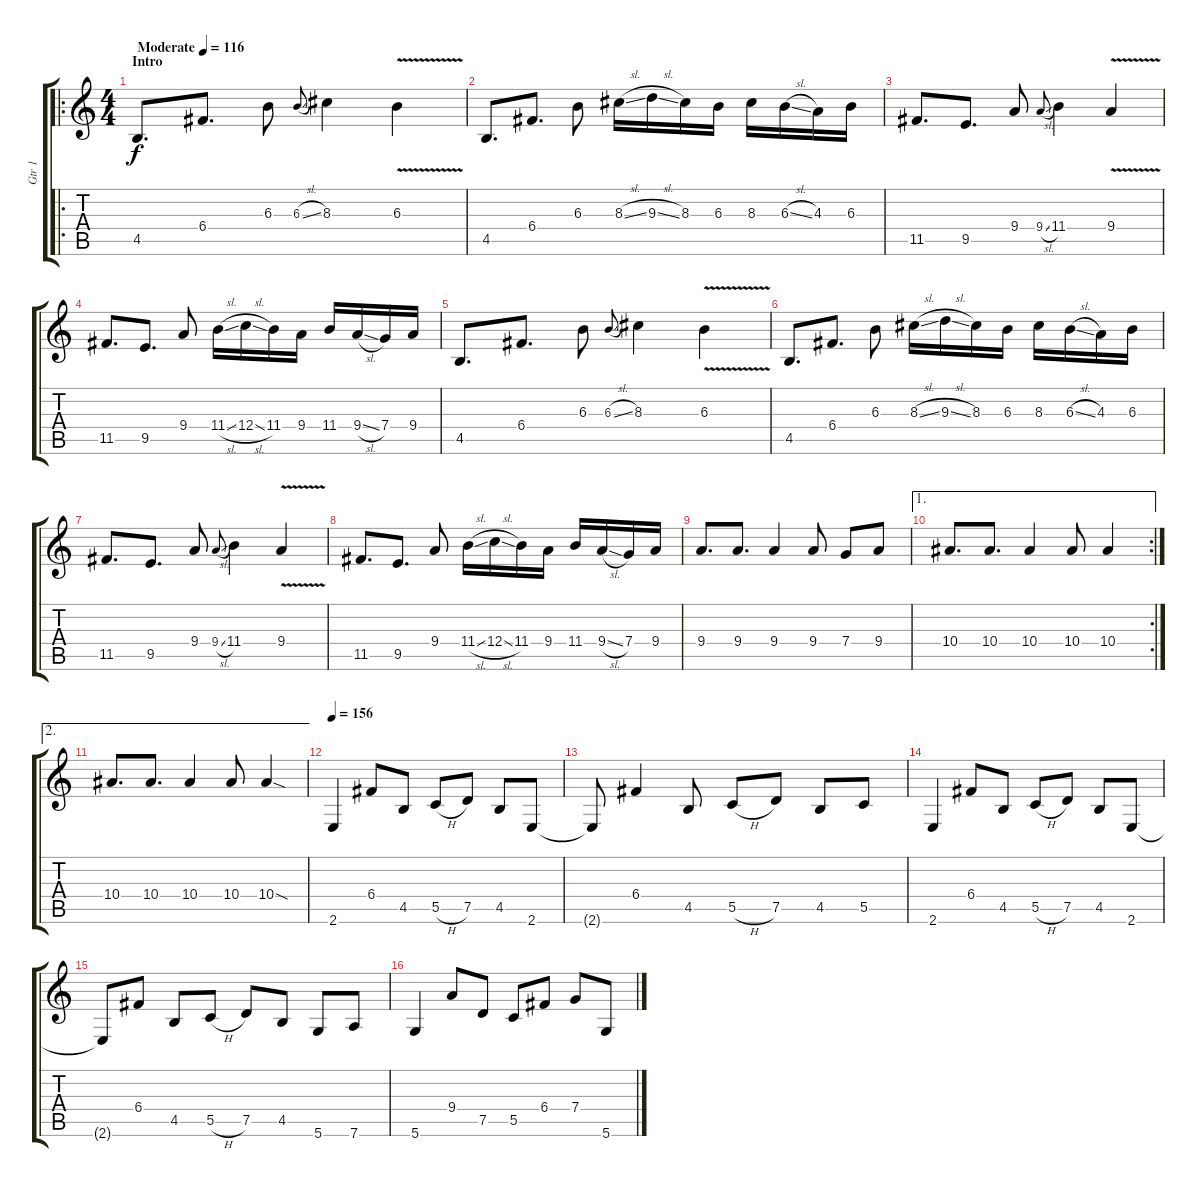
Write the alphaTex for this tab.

\track ("Gtr 1" "Gtr 1") {instrument distortionguitar}
\staff {score tabs}
\tuning (D4 A3 F3 C3 G2 D2) {hide}
\ro
\ts (4 4)
\section ("" "Intro")
\tempo (116 "Moderate")
\clef g2
\ks c
4.5.8{d dy f instrument distortionguitar} 6.4.8{d} 6.3.8 6.3{sl}.8{gr onbeat} 8.3.4 6.3{v}.4 |
4.5.8{d} 6.4.8{d} 6.3.8 8.3{sl}.16 9.3{sl}.16 8.3.16 6.3.16 8.3.16 6.3{sl}.16 4.3.16 6.3.16 |
11.5.8{d} 9.5.8{d} 9.4.8 9.4{sl}.8{gr onbeat} 11.4.4 9.4{v}.4 |
11.5.8{d} 9.5.8{d} 9.4.8 11.4{sl}.16 12.4{sl}.16 11.4.16 9.4.16 11.4.16 9.4{sl}.16 7.4.16 9.4.16 |
4.5.8{d} 6.4.8{d} 6.3.8 6.3{sl}.8{gr onbeat} 8.3.4 6.3{v}.4 |
4.5.8{d} 6.4.8{d} 6.3.8 8.3{sl}.16 9.3{sl}.16 8.3.16 6.3.16 8.3.16 6.3{sl}.16 4.3.16 6.3.16 |
11.5.8{d} 9.5.8{d} 9.4.8 9.4{sl}.8{gr onbeat} 11.4.4 9.4{v}.4 |
11.5.8{d} 9.5.8{d} 9.4.8 11.4{sl}.16 12.4{sl}.16 11.4.16 9.4.16 11.4.16 9.4{sl}.16 7.4.16 9.4.16 |
9.4.8{d} 9.4.8{d} 9.4.4 9.4.8 7.4.8 9.4.8 |
\ae 1
\rc 2
10.4.8{d} 10.4.8{d} 10.4.4 10.4.8 10.4.4 |
\ae 2
10.4.8{d} 10.4.8{d} 10.4.4 10.4.8 10.4{sod}.4 |
\tempo 156
2.6.4{instrument distortionguitar} 6.4.8 4.5.8 5.5{h}.8 7.5.8 4.5.8 2.6.8 |
2.6{t}.8 6.4.4 4.5.8 5.5{h}.8 7.5.8 4.5.8 5.5.8 |
2.6.4 6.4.8 4.5.8 5.5{h}.8 7.5.8 4.5.8 2.6.8 |
2.6{t}.8 6.4.8 4.5.8 5.5{h}.8 7.5.8 4.5.8 5.6.8 7.6.8 |
5.6.4 9.4.8 7.5.8 5.5.8 6.4.8 7.4.8 5.6.8
